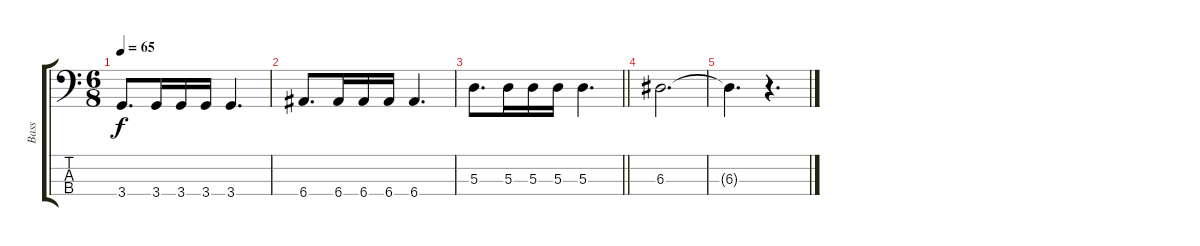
\track ("Bass" "Bass") {instrument electricbassfinger}
\staff {score tabs}
\tuning (G2 D2 A1 E1) {hide}
\ts (6 8)
\tempo 65
\clef f4
\ks c
3.4.8{d dy f} 3.4.16 3.4.16 3.4.16 3.4.4{d} |
6.4.8{d} 6.4.16 6.4.16 6.4.16 6.4.4{d} |
\barLineRight lightlight
5.3.8{d} 5.3.16 5.3.16 5.3.16 5.3.4{d} |
6.3.2{d} |
6.3{t}.4{d} r.4{d}
